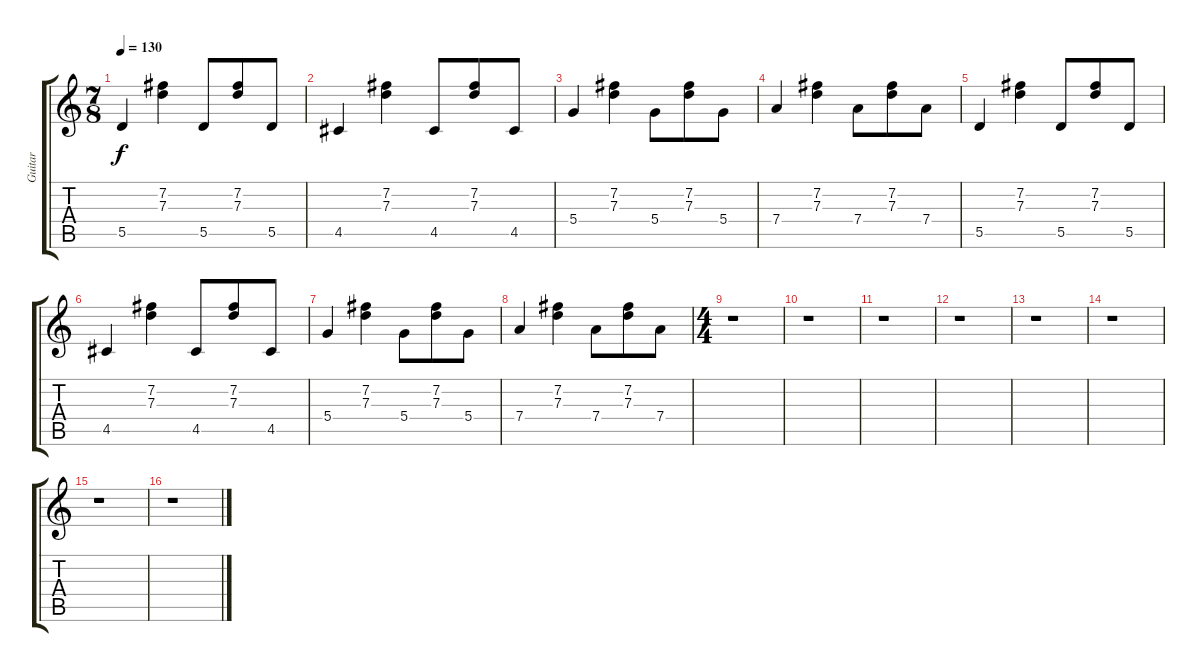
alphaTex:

\track ("Guitar" "Guitar") {instrument electricguitarjazz}
\staff {score tabs}
\tuning (E4 B3 G3 D3 A2 E2) {hide}
\ts (7 8)
\tempo 130
\clef g2
\ks c
5.5.4{dy f} (7.2 7.3).4 5.5.8 (7.2 7.3).8 5.5.8 |
4.5.4 (7.2 7.3).4 4.5.8 (7.2 7.3).8 4.5.8 |
5.4.4 (7.2 7.3).4 5.4.8 (7.2 7.3).8 5.4.8 |
7.4.4 (7.2 7.3).4 7.4.8 (7.2 7.3).8 7.4.8 |
5.5.4 (7.2 7.3).4 5.5.8 (7.2 7.3).8 5.5.8 |
4.5.4 (7.2 7.3).4 4.5.8 (7.2 7.3).8 4.5.8 |
5.4.4 (7.2 7.3).4 5.4.8 (7.2 7.3).8 5.4.8 |
7.4.4 (7.2 7.3).4 7.4.8 (7.2 7.3).8 7.4.8 |
\ts (4 4)
r.1 |
r.1 |
r.1 |
r.1 |
r.1 |
r.1 |
r.1 |
r.1
